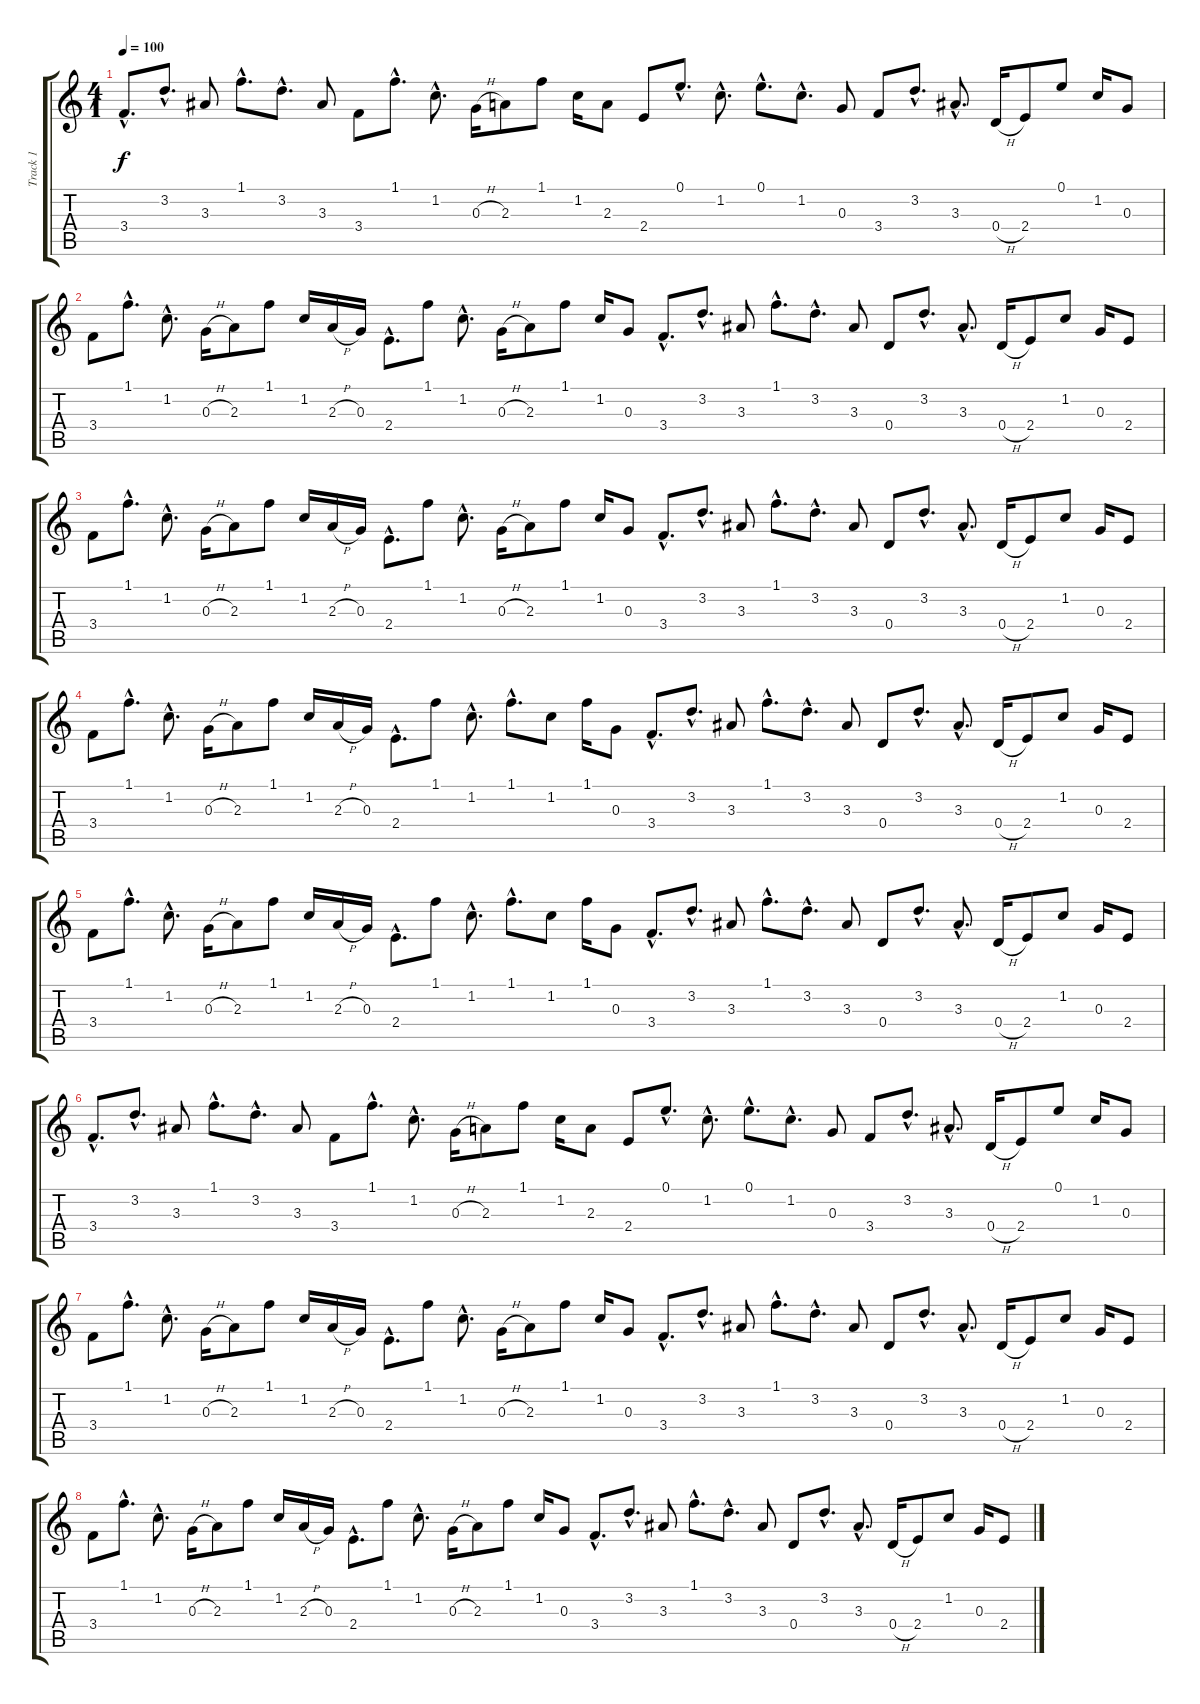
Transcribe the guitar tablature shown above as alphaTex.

\track ("Track 1" "Track 1") {instrument acousticguitarnylon}
\staff {score tabs}
\tuning (E4 B3 G3 D3 A2 E2) {hide}
\ts (4 1)
\tempo 100
\clef g2
\ks c
3.4{hac}.8{d dy f} 3.2{hac}.8{d} 3.3.8 1.1{hac}.8{d} 3.2{hac}.8{d} 3.3.8 3.4.8 1.1{hac}.8{d} 1.2{hac}.8{d} 0.3{h}.16 2.3.8 1.1.8 1.2.16 2.3.8 2.4.8 0.1{hac}.8{d} 1.2{hac}.8{d} 0.1{hac}.8{d} 1.2{hac}.8{d} 0.3.8 3.4.8 3.2{hac}.8{d} 3.3{hac}.8{d} 0.4{h}.16 2.4.8 0.1.8 1.2.16 0.3.8 |
3.4.8 1.1{hac}.8{d} 1.2{hac}.8{d} 0.3{h}.16 2.3.8 1.1.8 1.2.16 2.3{h}.16 0.3.16 2.4{hac}.8{d} 1.1.8 1.2{hac}.8{d} 0.3{h}.16 2.3.8 1.1.8 1.2.16 0.3.8 3.4{hac}.8{d} 3.2{hac}.8{d} 3.3.8 1.1{hac}.8{d} 3.2{hac}.8{d} 3.3.8 0.4.8 3.2{hac}.8{d} 3.3{hac}.8{d} 0.4{h}.16 2.4.8 1.2.8 0.3.16 2.4.8 |
3.4.8 1.1{hac}.8{d} 1.2{hac}.8{d} 0.3{h}.16 2.3.8 1.1.8 1.2.16 2.3{h}.16 0.3.16 2.4{hac}.8{d} 1.1.8 1.2{hac}.8{d} 0.3{h}.16 2.3.8 1.1.8 1.2.16 0.3.8 3.4{hac}.8{d} 3.2{hac}.8{d} 3.3.8 1.1{hac}.8{d} 3.2{hac}.8{d} 3.3.8 0.4.8 3.2{hac}.8{d} 3.3{hac}.8{d} 0.4{h}.16 2.4.8 1.2.8 0.3.16 2.4.8 |
3.4.8 1.1{hac}.8{d} 1.2{hac}.8{d} 0.3{h}.16 2.3.8 1.1.8 1.2.16 2.3{h}.16 0.3.16 2.4{hac}.8{d} 1.1.8 1.2{hac}.8{d} 1.1{hac}.8{d} 1.2.8 1.1.16 0.3.8 3.4{hac}.8{d} 3.2{hac}.8{d} 3.3.8 1.1{hac}.8{d} 3.2{hac}.8{d} 3.3.8 0.4.8 3.2{hac}.8{d} 3.3{hac}.8{d} 0.4{h}.16 2.4.8 1.2.8 0.3.16 2.4.8 |
3.4.8 1.1{hac}.8{d} 1.2{hac}.8{d} 0.3{h}.16 2.3.8 1.1.8 1.2.16 2.3{h}.16 0.3.16 2.4{hac}.8{d} 1.1.8 1.2{hac}.8{d} 1.1{hac}.8{d} 1.2.8 1.1.16 0.3.8 3.4{hac}.8{d} 3.2{hac}.8{d} 3.3.8 1.1{hac}.8{d} 3.2{hac}.8{d} 3.3.8 0.4.8 3.2{hac}.8{d} 3.3{hac}.8{d} 0.4{h}.16 2.4.8 1.2.8 0.3.16 2.4.8 |
3.4{hac}.8{d} 3.2{hac}.8{d} 3.3.8 1.1{hac}.8{d} 3.2{hac}.8{d} 3.3.8 3.4.8 1.1{hac}.8{d} 1.2{hac}.8{d} 0.3{h}.16 2.3.8 1.1.8 1.2.16 2.3.8 2.4.8 0.1{hac}.8{d} 1.2{hac}.8{d} 0.1{hac}.8{d} 1.2{hac}.8{d} 0.3.8 3.4.8 3.2{hac}.8{d} 3.3{hac}.8{d} 0.4{h}.16 2.4.8 0.1.8 1.2.16 0.3.8 |
3.4.8 1.1{hac}.8{d} 1.2{hac}.8{d} 0.3{h}.16 2.3.8 1.1.8 1.2.16 2.3{h}.16 0.3.16 2.4{hac}.8{d} 1.1.8 1.2{hac}.8{d} 0.3{h}.16 2.3.8 1.1.8 1.2.16 0.3.8 3.4{hac}.8{d} 3.2{hac}.8{d} 3.3.8 1.1{hac}.8{d} 3.2{hac}.8{d} 3.3.8 0.4.8 3.2{hac}.8{d} 3.3{hac}.8{d} 0.4{h}.16 2.4.8 1.2.8 0.3.16 2.4.8 |
3.4.8 1.1{hac}.8{d} 1.2{hac}.8{d} 0.3{h}.16 2.3.8 1.1.8 1.2.16 2.3{h}.16 0.3.16 2.4{hac}.8{d} 1.1.8 1.2{hac}.8{d} 0.3{h}.16 2.3.8 1.1.8 1.2.16 0.3.8 3.4{hac}.8{d} 3.2{hac}.8{d} 3.3.8 1.1{hac}.8{d} 3.2{hac}.8{d} 3.3.8 0.4.8 3.2{hac}.8{d} 3.3{hac}.8{d} 0.4{h}.16 2.4.8 1.2.8 0.3.16 2.4.8
